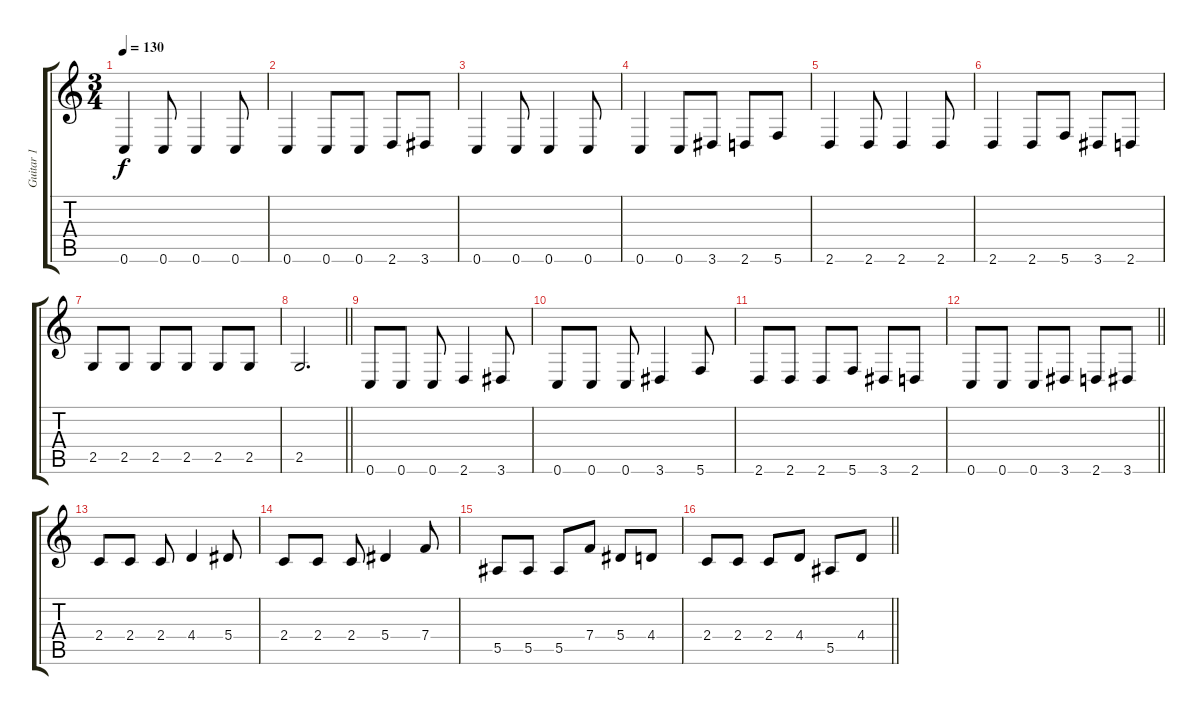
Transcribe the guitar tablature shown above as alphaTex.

\track ("Guitar 1" "Guitar 1") {instrument distortionguitar}
\staff {score tabs}
\tuning (C4 G3 Eb3 Bb2 F2 C2) {hide}
\ts (3 4)
\section ("" "")
\tempo 130
\clef g2
\ks c
0.6.4{dy f} 0.6.8 0.6.4 0.6.8 |
0.6.4 0.6.8 0.6.8 2.6.8 3.6.8 |
0.6.4 0.6.8 0.6.4 0.6.8 |
0.6.4 0.6.8 3.6.8 2.6.8 5.6.8 |
2.6.4 2.6.8 2.6.4 2.6.8 |
2.6.4 2.6.8 5.6.8 3.6.8 2.6.8 |
2.5.8 2.5.8 2.5.8 2.5.8 2.5.8 2.5.8 |
\barLineRight lightlight
2.5.2{d} |
\section ("" "")
0.6.8 0.6.8 0.6.8 2.6.4 3.6.8 |
0.6.8 0.6.8 0.6.8 3.6.4 5.6.8 |
2.6.8 2.6.8 2.6.8 5.6.8 3.6.8 2.6.8 |
\barLineRight lightlight
0.6.8 0.6.8 0.6.8 3.6.8 2.6.8 3.6.8 |
2.4.8 2.4.8 2.4.8 4.4.4 5.4.8 |
2.4.8 2.4.8 2.4.8 5.4.4 7.4.8 |
5.5.8 5.5.8 5.5.8 7.4.8 5.4.8 4.4.8 |
\barLineRight lightlight
2.4.8 2.4.8 2.4.8 4.4.8 5.5.8 4.4.8
